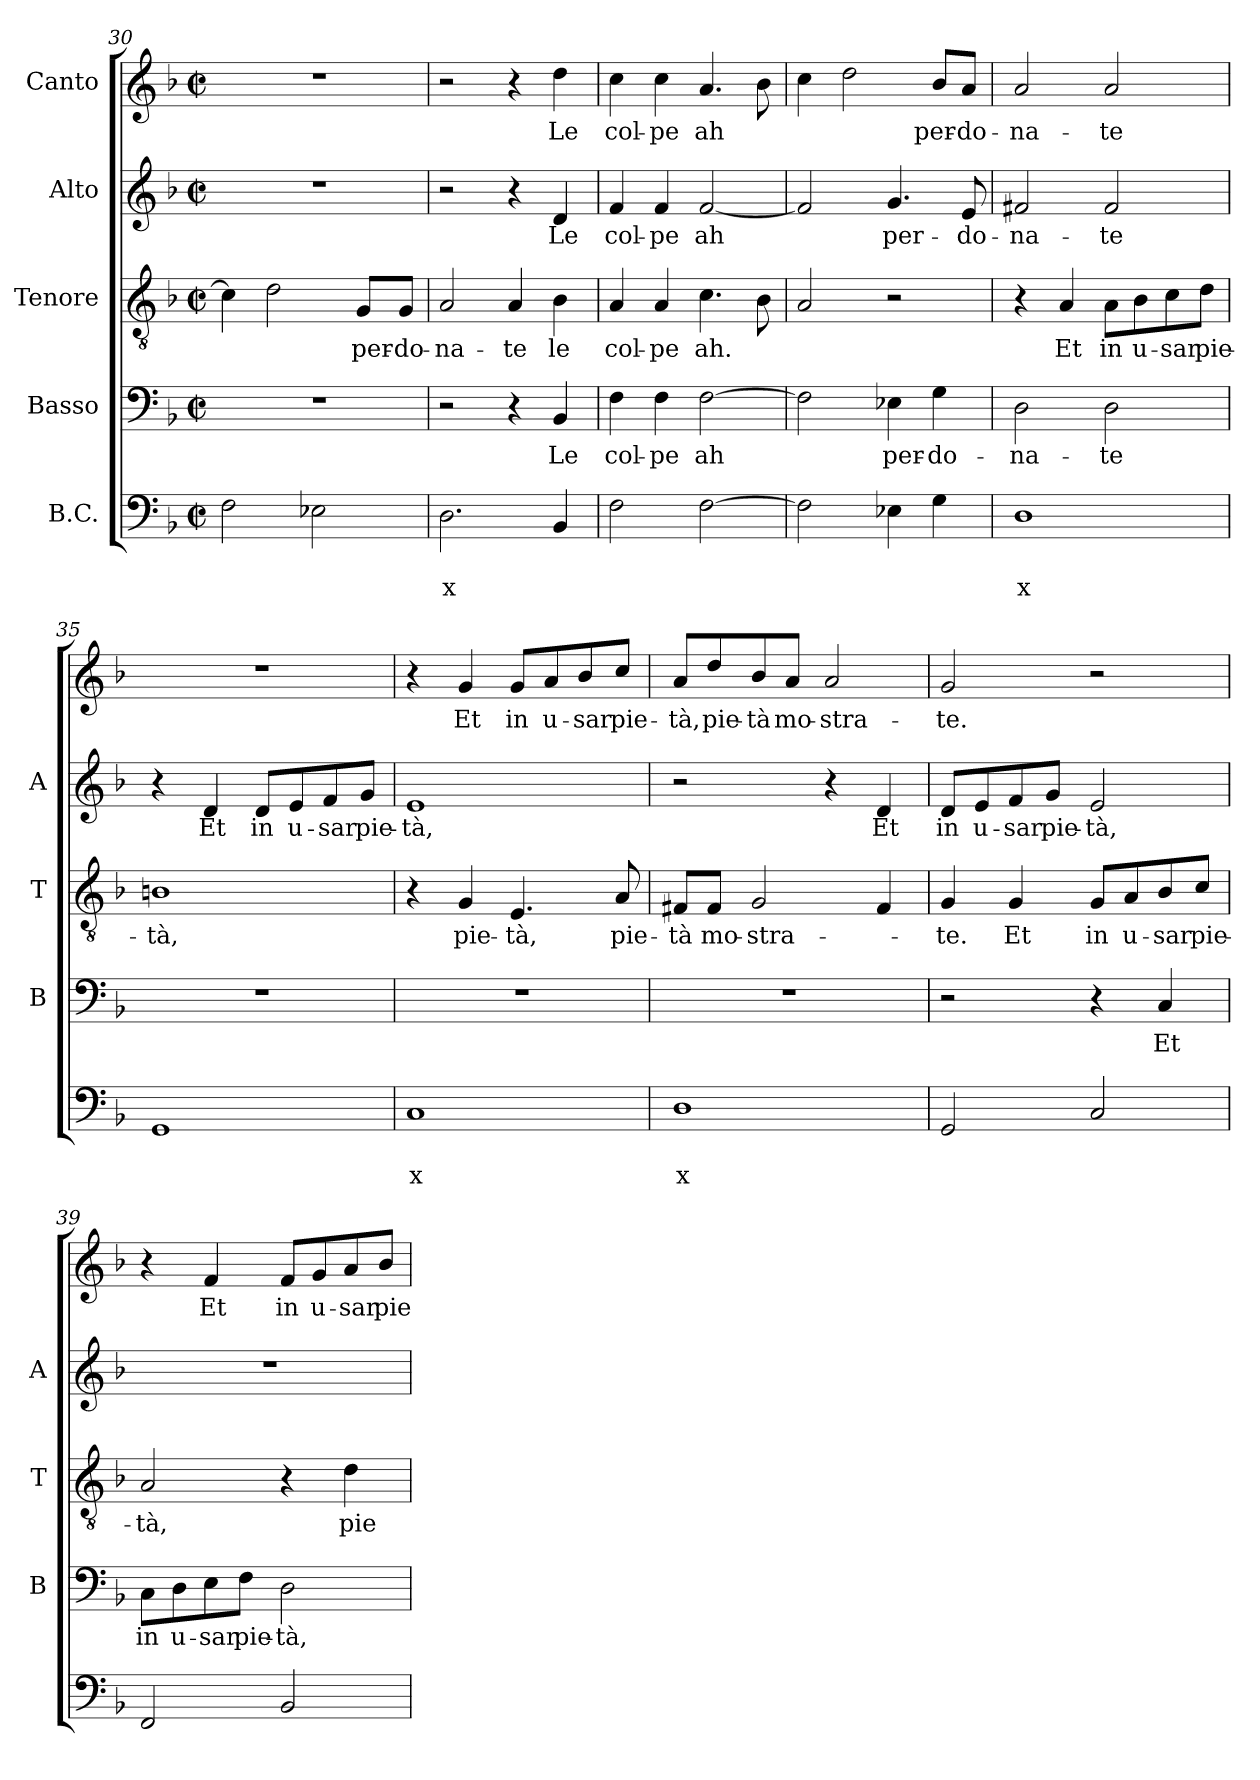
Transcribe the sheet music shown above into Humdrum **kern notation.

**kern	**text	**text	**kern	**text	**kern	**text	**kern	**text	**kern	**text
*part5	*part5	*part5	*part4	*part4	*part3	*part3	*part2	*part2	*part1	*part1
*staff5	*staff5	*staff5	*staff4	*staff4	*staff3	*staff3	*staff2	*staff2	*staff1	*staff1
*I"B.C.	*	*	*I"Basso	*	*I"Tenore	*	*I"Alto	*	*I"Canto	*
*	*	*	*I'B	*	*I'T	*	*I'A	*	*	*
*clefF4	*	*	*clefF4	*	*clefGv2	*	*clefG2	*	*clefG2	*
*k[b-]	*	*	*k[b-]	*	*k[b-]	*	*k[b-]	*	*k[b-]	*
*F:	*	*	*F:	*	*F:	*	*F:	*	*F:	*
*M2/2	*	*	*M2/2	*	*M2/2	*	*M2/2	*	*M2/2	*
*met(c|)	*	*	*met(c|)	*	*met(c|)	*	*met(c|)	*	*met(c|)	*
=30	=30	=30	=30	=30	=30	=30	=30	=30	=30	=30
2F\	.	.	1r	.	4c\]	.	1r	.	1r	.
.	.	.	.	.	2d\	.	.	.	.	.
2E-X\	.	.	.	.	.	.	.	.	.	.
!	!	!	!	!	!	!LO:LY:b	!	!	!	!
.	.	.	.	.	8G/L	per-	.	.	.	.
!	!	!	!	!	!	!LO:LY:b	!	!	!	!
.	.	.	.	.	8G/J	-do-	.	.	.	.
=31	=31	=31	=31	=31	=31	=31	=31	=31	=31	=31
!	!	!LO:LY:b	!	!	!	!LO:LY:b	!	!	!	!
2.D\	.	x	2r	.	2A/	-na-	2r	.	2r	.
!	!	!	!	!	!	!LO:LY:b	!	!	!	!
.	.	.	4r	.	4A/	-te	4r	.	4r	.
!	!	!	!	!LO:LY:b	!	!LO:LY:b	!	!LO:LY:b	!	!LO:LY:b
4BB-/	.	.	4BB-/	Le	4B-\	le	4d/	Le	4dd\	Le
!!LO:LB:g=z
=32	=32	=32	=32	=32	=32	=32	=32	=32	=32	=32
!	!	!	!	!LO:LY:b	!	!LO:LY:b	!	!LO:LY:b	!	!LO:LY:b
2F\	.	.	4F\	col-	4A/	col-	4f/	col-	4cc\	col-
!	!	!	!	!LO:LY:b	!	!LO:LY:b	!	!LO:LY:b	!	!LO:LY:b
.	.	.	4F\	-pe	4A/	-pe	4f/	-pe	4cc\	-pe
!	!	!	!	!LO:LY:b	!	!LO:LY:b	!	!LO:LY:b	!	!LO:LY:b
[2F\	.	.	[2F\	ah	4.c\	ah.	[2f/	ah	4.a/	ah
.	.	.	.	.	8B-\	.	.	.	8b-\	.
=33	=33	=33	=33	=33	=33	=33	=33	=33	=33	=33
2F\]	.	.	2F\]	.	2A/	.	2f/]	.	4cc\	.
.	.	.	.	.	.	.	.	.	2dd\	.
!	!	!	!	!LO:LY:b	!	!	!	!LO:LY:b	!	!
4E-X\	.	.	4E-X\	per-	2r	.	4.g/	per-	.	.
!	!	!	!	!LO:LY:b	!	!	!	!	!	!LO:LY:b
4G\	.	.	4G\	-do-	.	.	.	.	8b-/L	per-
!	!	!	!	!	!	!	!	!LO:LY:b	!	!LO:LY:b
.	.	.	.	.	.	.	8e/	-do-	8a/J	-do-
=34	=34	=34	=34	=34	=34	=34	=34	=34	=34	=34
!	!	!LO:LY:b	!	!LO:LY:b	!	!	!	!LO:LY:b	!	!LO:LY:b
1D	.	x	2D\	-na-	4r	.	2f#X/	-na-	2a/	-na-
!	!	!	!	!	!	!LO:LY:b	!	!	!	!
.	.	.	.	.	4A/	Et	.	.	.	.
!	!	!	!	!LO:LY:b	!	!LO:LY:b	!	!LO:LY:b	!	!LO:LY:b
.	.	.	2D\	-te	8A\L	in	2f#/	-te	2a/	-te
!	!	!	!	!	!	!LO:LY:b	!	!	!	!
.	.	.	.	.	8B-\	u-	.	.	.	.
!	!	!	!	!	!	!LO:LY:b	!	!	!	!
.	.	.	.	.	8c\	-sar	.	.	.	.
!	!	!	!	!	!	!LO:LY:b	!	!	!	!
.	.	.	.	.	8d\J	pie-	.	.	.	.
=35	=35	=35	=35	=35	=35	=35	=35	=35	=35	=35
!	!	!	!	!	!	!LO:LY:b	!	!	!	!
1GG	.	.	1r	.	1Bn	-tà,	4r	.	1r	.
!	!	!	!	!	!	!	!	!LO:LY:b	!	!
.	.	.	.	.	.	.	4d/	Et	.	.
!	!	!	!	!	!	!	!	!LO:LY:b	!	!
.	.	.	.	.	.	.	8d/L	in	.	.
!	!	!	!	!	!	!	!	!LO:LY:b	!	!
.	.	.	.	.	.	.	8e/	u-	.	.
!	!	!	!	!	!	!	!	!LO:LY:b	!	!
.	.	.	.	.	.	.	8f/	-sar	.	.
!	!	!	!	!	!	!	!	!LO:LY:b	!	!
.	.	.	.	.	.	.	8g/J	pie-	.	.
=36	=36	=36	=36	=36	=36	=36	=36	=36	=36	=36
!	!	!LO:LY:b	!	!	!	!	!	!LO:LY:b	!	!
1C	.	x	1r	.	4r	.	1e	-tà,	4r	.
!	!	!	!	!	!	!LO:LY:b	!	!	!	!LO:LY:b
.	.	.	.	.	4G/	pie-	.	.	4g/	Et
!	!	!	!	!	!	!LO:LY:b	!	!	!	!LO:LY:b
.	.	.	.	.	4.E/	-tà,	.	.	8g/L	in
!	!	!	!	!	!	!	!	!	!	!LO:LY:b
.	.	.	.	.	.	.	.	.	8a/	u-
!	!	!	!	!	!	!	!	!	!	!LO:LY:b
.	.	.	.	.	.	.	.	.	8b-/	-sar
!	!	!	!	!	!	!LO:LY:b	!	!	!	!LO:LY:b
.	.	.	.	.	8A/	pie-	.	.	8cc/J	pie-
!!LO:LB:g=z
=37	=37	=37	=37	=37	=37	=37	=37	=37	=37	=37
!	!	!LO:LY:b	!	!	!	!LO:LY:b	!	!	!	!LO:LY:b
1D	.	x	1r	.	8F#X/L	-tà	2r	.	8a/L	-tà,
!	!	!	!	!	!	!LO:LY:b	!	!	!	!LO:LY:b
.	.	.	.	.	8F#/J	mo-	.	.	8dd/	pie-
!	!	!	!	!	!	!LO:LY:b	!	!	!	!LO:LY:b
.	.	.	.	.	2G/	-stra-	.	.	8b-/	-tà
!	!	!	!	!	!	!	!	!	!	!LO:LY:b
.	.	.	.	.	.	.	.	.	8a/J	mo-
!	!	!	!	!	!	!	!	!	!	!LO:LY:b
.	.	.	.	.	.	.	4r	.	2a/	-stra-
!	!	!	!	!	!	!	!	!LO:LY:b	!	!
.	.	.	.	.	4F#/	.	4d/	Et	.	.
=38	=38	=38	=38	=38	=38	=38	=38	=38	=38	=38
!	!	!	!	!	!	!LO:LY:b	!	!LO:LY:b	!	!LO:LY:b
2GG/	.	.	2r	.	4G/	-te.	8d/L	in	2g/	-te.
!	!	!	!	!	!	!	!	!LO:LY:b	!	!
.	.	.	.	.	.	.	8e/	u-	.	.
!	!	!	!	!	!	!LO:LY:b	!	!LO:LY:b	!	!
.	.	.	.	.	4G/	Et	8f/	-sar	.	.
!	!	!	!	!	!	!	!	!LO:LY:b	!	!
.	.	.	.	.	.	.	8g/J	pie-	.	.
!	!	!	!	!	!	!LO:LY:b	!	!LO:LY:b	!	!
2C/	.	.	4r	.	8G/L	in	2e/	-tà,	2r	.
!	!	!	!	!	!	!LO:LY:b	!	!	!	!
.	.	.	.	.	8A/	u-	.	.	.	.
!	!	!	!	!LO:LY:b	!	!LO:LY:b	!	!	!	!
.	.	.	4C/	Et	8B-/	-sar	.	.	.	.
!	!	!	!	!	!	!LO:LY:b	!	!	!	!
.	.	.	.	.	8c/J	pie-	.	.	.	.
=39	=39	=39	=39	=39	=39	=39	=39	=39	=39	=39
!	!	!	!	!LO:LY:b	!	!LO:LY:b	!	!	!	!
2FF/	.	.	8C\L	in	2A/	-tà,	1r	.	4r	.
!	!	!	!	!LO:LY:b	!	!	!	!	!	!
.	.	.	8D\	u-	.	.	.	.	.	.
!	!	!	!	!LO:LY:b	!	!	!	!	!	!LO:LY:b
.	.	.	8E\	-sar	.	.	.	.	4f/	Et
!	!	!	!	!LO:LY:b	!	!	!	!	!	!
.	.	.	8F\J	pie-	.	.	.	.	.	.
!	!	!	!	!LO:LY:b	!	!	!	!	!	!LO:LY:b
2BB-/	.	.	2D\	-tà,	4r	.	.	.	8f/L	in
!	!	!	!	!	!	!	!	!	!	!LO:LY:b
.	.	.	.	.	.	.	.	.	8g/	u-
!	!	!	!	!	!	!LO:LY:b	!	!	!	!LO:LY:b
.	.	.	.	.	4d\	pie-	.	.	8a/	-sar
!	!	!	!	!	!	!	!	!	!	!LO:LY:b
.	.	.	.	.	.	.	.	.	8b-/J	pie-
=	=	=	=	=	=	=	=	=	=	=
*-	*-	*-	*-	*-	*-	*-	*-	*-	*-	*-
